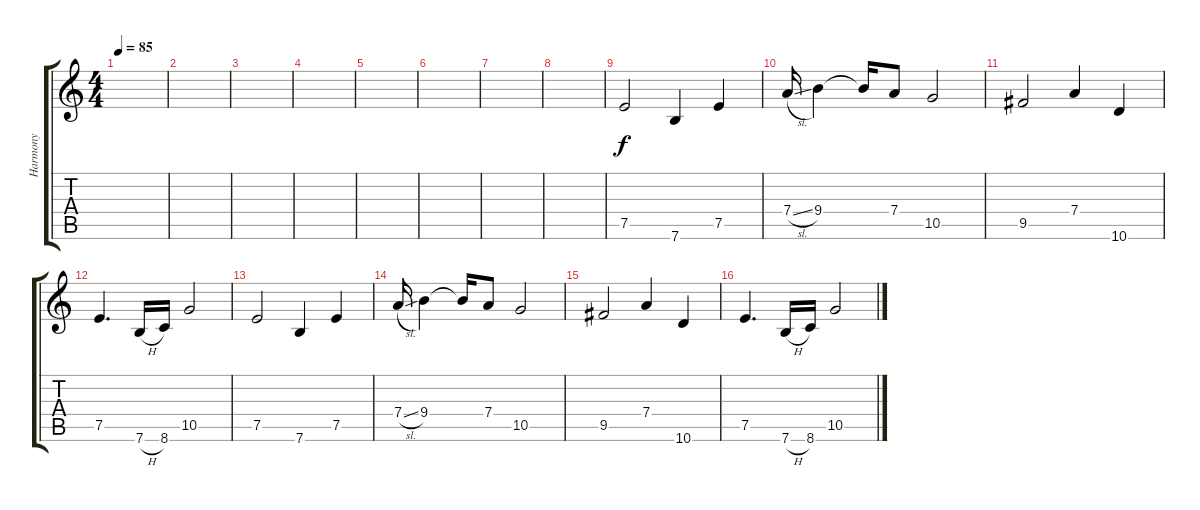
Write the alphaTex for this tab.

\track ("Harmony" "Harmony") {instrument overdrivenguitar}
\staff {score tabs}
\tuning (E4 B3 G3 D3 A2 E2) {hide}
\ts (4 4)
\tempo 85
\clef g2
\ks c
|
|
|
|
|
|
|
|
7.5.2 7.6.4 7.5.4 |
7.4{sl}.16 9.4.4 9.4{t}.16 7.4.8 10.5.2 |
9.5.2 7.4.4 10.6.4 |
7.5.4{d} 7.6{h}.16 8.6.16 10.5.2 |
7.5.2 7.6.4 7.5.4 |
7.4{sl}.16 9.4.4 9.4{t}.16 7.4.8 10.5.2 |
9.5.2 7.4.4 10.6.4 |
7.5.4{d} 7.6{h}.16 8.6.16 10.5.2
